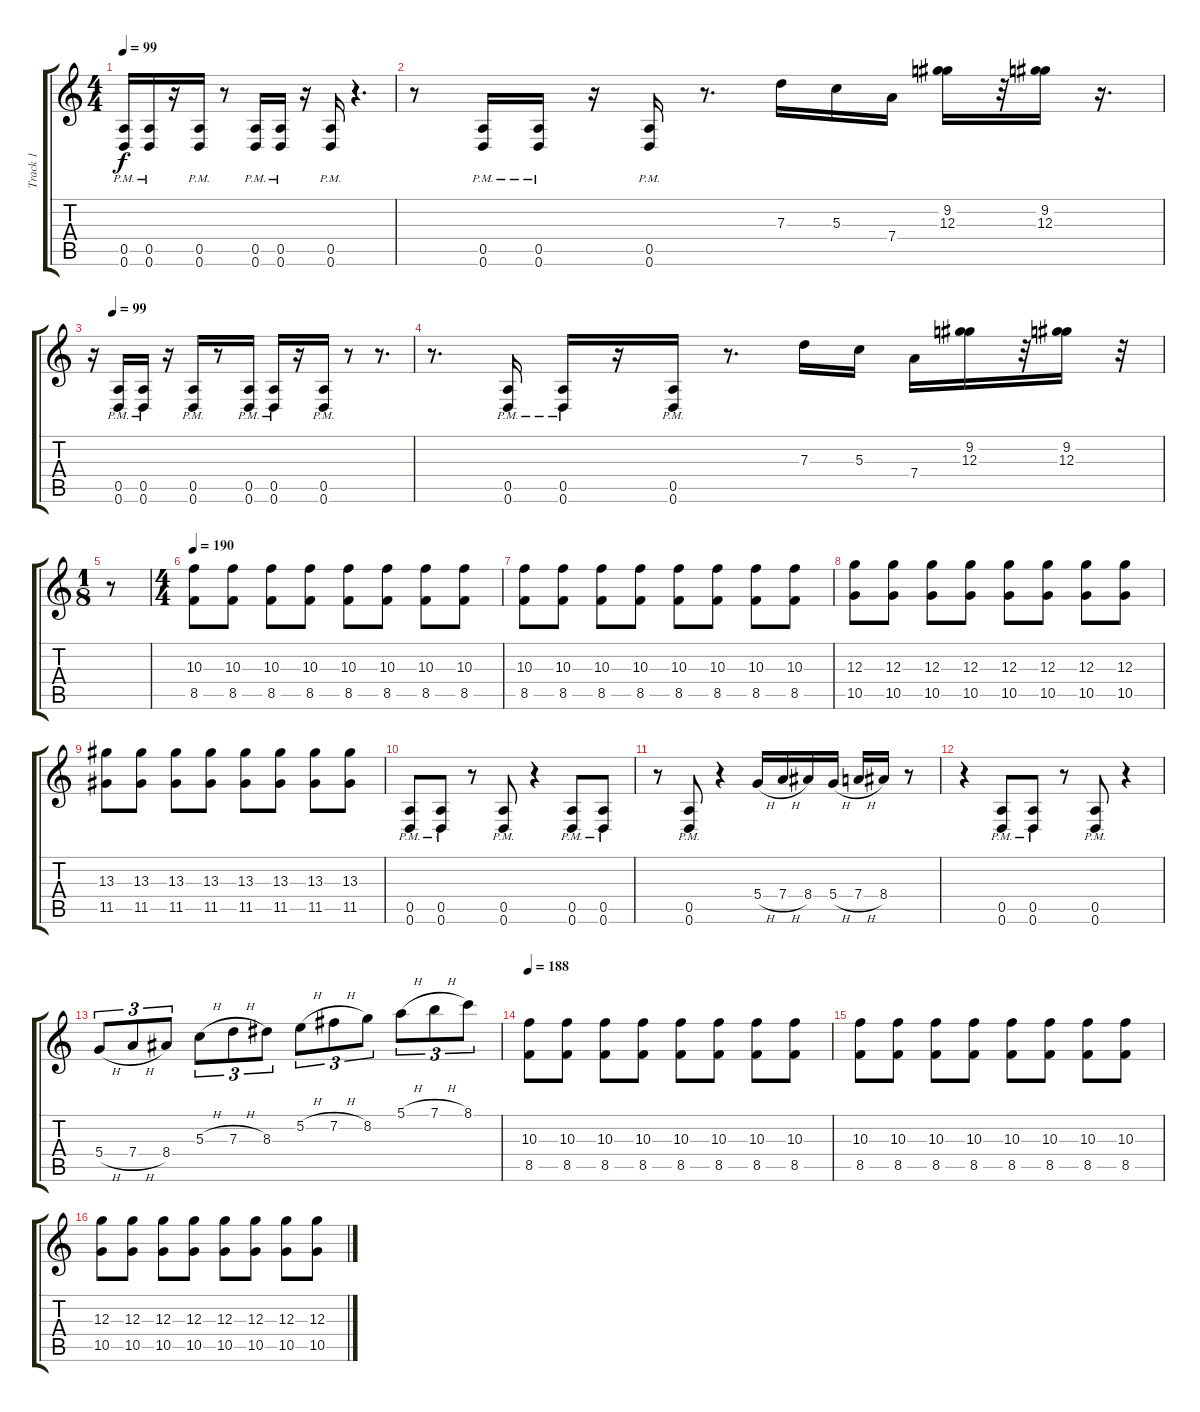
\track ("Track 1" "Track 1") {instrument distortionguitar}
\staff {score tabs}
\tuning (E4 B3 G3 D3 A2 D2) {hide}
\ts (4 4)
\tempo 99
\clef g2
\ks c
(0.5{pm} 0.6{pm}).16{dy f beam Up} (0.5{pm} 0.6{pm}).16{beam Up} r.16 (0.5{pm} 0.6{pm}).16 r.8 (0.5{pm} 0.6{pm}).16 (0.5{pm} 0.6{pm}).16 r.16 (0.5{pm} 0.6{pm}).16 r.4{d} |
r.8 (0.5{pm} 0.6{pm}).16 (0.5{pm} 0.6{pm}).16 r.16 (0.5{pm} 0.6{pm}).16 r.8{d} 7.3.16 5.3.16 7.4.16 (9.2 12.3).16 r.32 (9.2 12.3).16 r.16{d} |
\tempo (99 0.0625)
r.16 (0.5{pm} 0.6{pm}).16{beam Up} (0.5{pm} 0.6{pm}).16{beam Up} r.16 (0.5{pm} 0.6{pm}).16 r.8 (0.5{pm} 0.6{pm}).16 (0.5{pm} 0.6{pm}).16 r.16 (0.5{pm} 0.6{pm}).16 r.8 r.8{d} |
r.8{d} (0.5{pm} 0.6{pm}).16 (0.5{pm} 0.6{pm}).16 r.16 (0.5{pm} 0.6{pm}).16 r.8{d} 7.3.16 5.3.16 7.4.16 (9.2 12.3).16 r.32 (9.2 12.3).16 r.32 |
\ts (1 8)
r.8 |
\ts (4 4)
\tempo 190
(10.3 8.5).8 (10.3 8.5).8 (10.3 8.5).8 (10.3 8.5).8 (10.3 8.5).8 (10.3 8.5).8 (10.3 8.5).8 (10.3 8.5).8 |
(10.3 8.5).8 (10.3 8.5).8 (10.3 8.5).8 (10.3 8.5).8 (10.3 8.5).8 (10.3 8.5).8 (10.3 8.5).8 (10.3 8.5).8 |
(12.3 10.5).8 (12.3 10.5).8 (12.3 10.5).8 (12.3 10.5).8 (12.3 10.5).8 (12.3 10.5).8 (12.3 10.5).8 (12.3 10.5).8 |
(13.3 11.5).8 (13.3 11.5).8 (13.3 11.5).8 (13.3 11.5).8 (13.3 11.5).8 (13.3 11.5).8 (13.3 11.5).8 (13.3 11.5).8 |
(0.5{pm} 0.6{pm}).8 (0.5{pm} 0.6{pm}).8 r.8 (0.5{pm} 0.6{pm}).8 r.4 (0.5{pm} 0.6{pm}).8 (0.5{pm} 0.6{pm}).8 |
r.8 (0.5{pm} 0.6{pm}).8 r.4 5.4{h}.16 7.4{h}.16 8.4.16 5.4{h}.16 7.4{h}.16 8.4.16 r.8 |
r.4 (0.5{pm} 0.6{pm}).8 (0.5{pm} 0.6{pm}).8 r.8 (0.5{pm} 0.6{pm}).8 r.4 |
5.4{h}.8{tu (3 2)} 7.4{h}.8{tu (3 2)} 8.4.8{tu (3 2)} 5.3{h}.8{tu (3 2)} 7.3{h}.8{tu (3 2)} 8.3.8{tu (3 2)} 5.2{h}.8{tu (3 2)} 7.2{h}.8{tu (3 2)} 8.2.8{tu (3 2)} 5.1{h}.8{tu (3 2)} 7.1{h}.8{tu (3 2)} 8.1.8{tu (3 2)} |
\tempo 188
(10.3 8.5).8 (10.3 8.5).8 (10.3 8.5).8 (10.3 8.5).8 (10.3 8.5).8 (10.3 8.5).8 (10.3 8.5).8 (10.3 8.5).8 |
(10.3 8.5).8 (10.3 8.5).8 (10.3 8.5).8 (10.3 8.5).8 (10.3 8.5).8 (10.3 8.5).8 (10.3 8.5).8 (10.3 8.5).8 |
(12.3 10.5).8 (12.3 10.5).8 (12.3 10.5).8 (12.3 10.5).8 (12.3 10.5).8 (12.3 10.5).8 (12.3 10.5).8 (12.3 10.5).8
